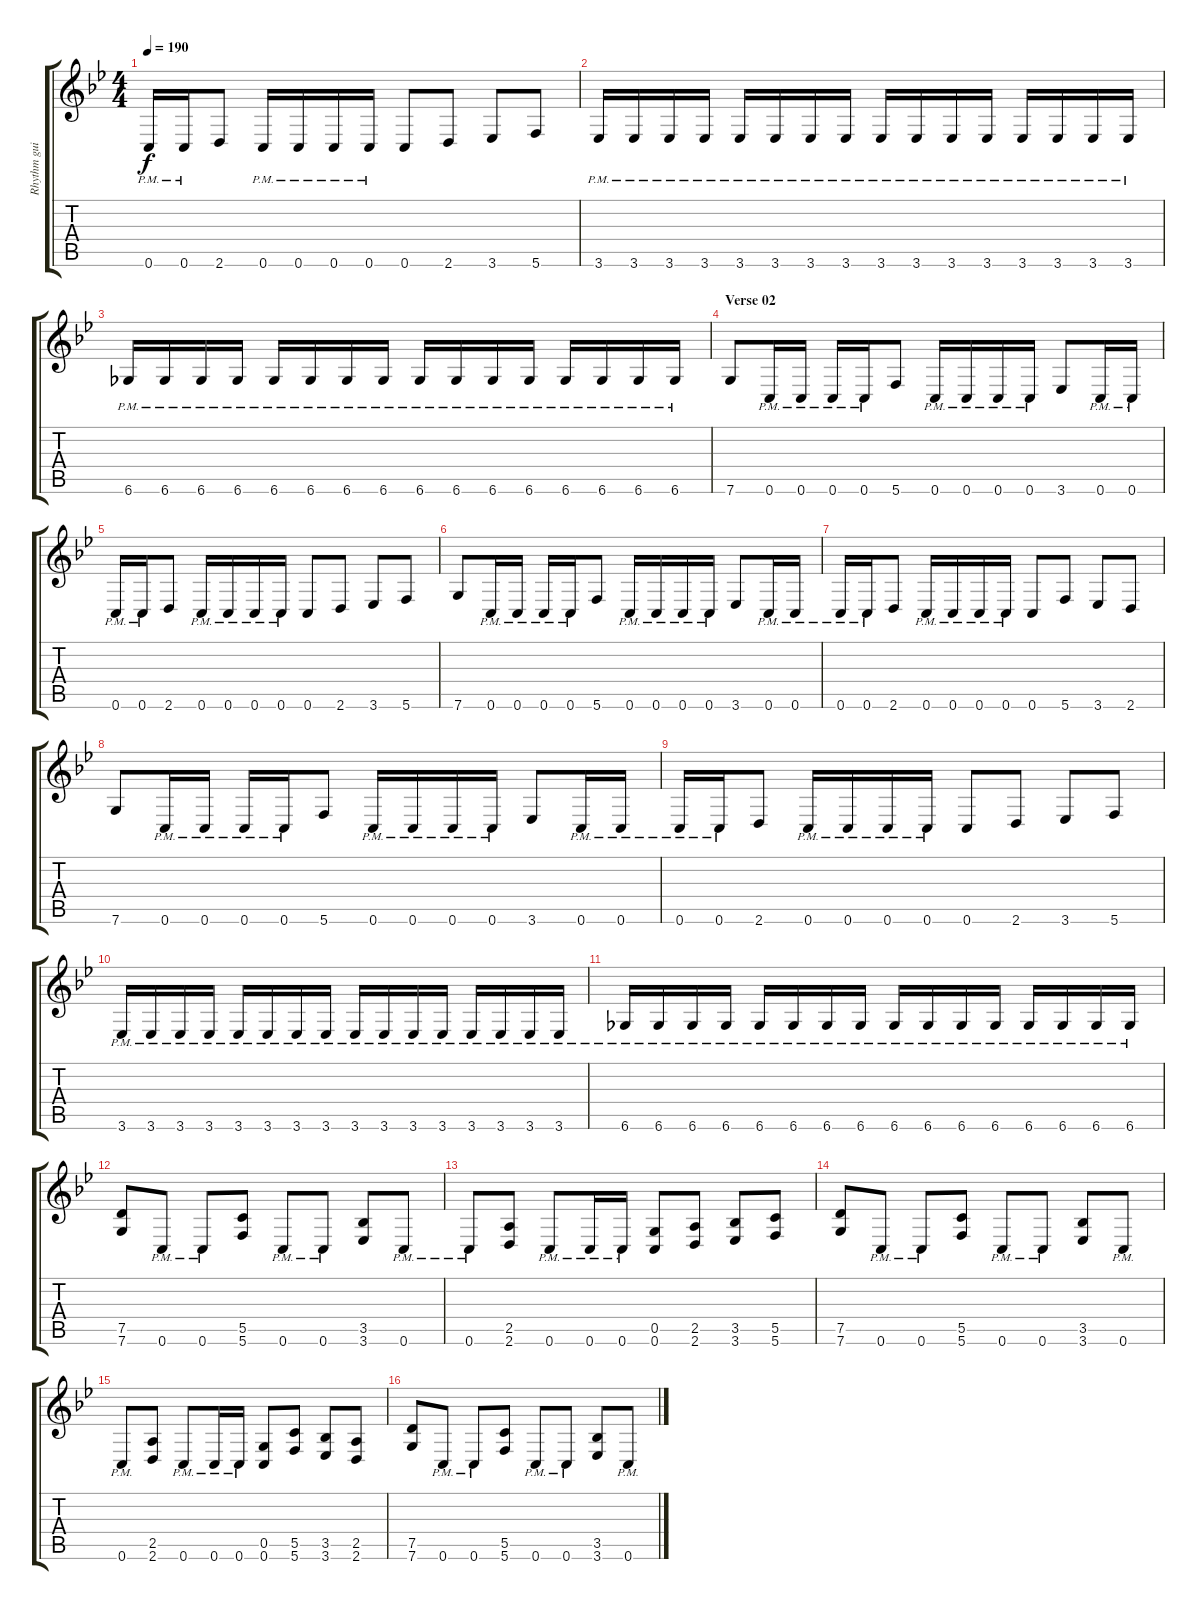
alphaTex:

\track ("Rhythm guitar 02" "Rhythm gui") {instrument overdrivenguitar}
\staff {score tabs}
\tuning (D4 A3 F3 C3 G2 C2) {hide}
\ts (4 4)
\tempo 190
\clef g2
\ks bb
0.6{pm}.16{dy f} 0.6{pm}.16 2.6.8 0.6{pm}.16 0.6{pm}.16 0.6{pm}.16 0.6{pm}.16 0.6.8 2.6.8 3.6.8 5.6.8 |
3.6{pm}.16 3.6{pm}.16 3.6{pm}.16 3.6{pm}.16 3.6{pm}.16 3.6{pm}.16 3.6{pm}.16 3.6{pm}.16 3.6{pm}.16 3.6{pm}.16 3.6{pm}.16 3.6{pm}.16 3.6{pm}.16 3.6{pm}.16 3.6{pm}.16 3.6{pm}.16 |
6.6{pm}.16 6.6{pm}.16 6.6{pm}.16 6.6{pm}.16 6.6{pm}.16 6.6{pm}.16 6.6{pm}.16 6.6{pm}.16 6.6{pm}.16 6.6{pm}.16 6.6{pm}.16 6.6{pm}.16 6.6{pm}.16 6.6{pm}.16 6.6{pm}.16 6.6{pm}.16 |
\section ("" "Verse 02")
7.6.8 0.6{pm}.16 0.6{pm}.16 0.6{pm}.16 0.6{pm}.16 5.6.8 0.6{pm}.16 0.6{pm}.16 0.6{pm}.16 0.6{pm}.16 3.6.8 0.6{pm}.16 0.6{pm}.16 |
0.6{pm}.16 0.6{pm}.16 2.6.8 0.6{pm}.16 0.6{pm}.16 0.6{pm}.16 0.6{pm}.16 0.6.8 2.6.8 3.6.8 5.6.8 |
7.6.8 0.6{pm}.16 0.6{pm}.16 0.6{pm}.16 0.6{pm}.16 5.6.8 0.6{pm}.16 0.6{pm}.16 0.6{pm}.16 0.6{pm}.16 3.6.8 0.6{pm}.16 0.6{pm}.16 |
0.6{pm}.16 0.6{pm}.16 2.6.8 0.6{pm}.16 0.6{pm}.16 0.6{pm}.16 0.6{pm}.16 0.6.8 5.6.8 3.6.8 2.6.8 |
7.6.8 0.6{pm}.16 0.6{pm}.16 0.6{pm}.16 0.6{pm}.16 5.6.8 0.6{pm}.16 0.6{pm}.16 0.6{pm}.16 0.6{pm}.16 3.6.8 0.6{pm}.16 0.6{pm}.16 |
0.6{pm}.16 0.6{pm}.16 2.6.8 0.6{pm}.16 0.6{pm}.16 0.6{pm}.16 0.6{pm}.16 0.6.8 2.6.8 3.6.8 5.6.8 |
3.6{pm}.16 3.6{pm}.16 3.6{pm}.16 3.6{pm}.16 3.6{pm}.16 3.6{pm}.16 3.6{pm}.16 3.6{pm}.16 3.6{pm}.16 3.6{pm}.16 3.6{pm}.16 3.6{pm}.16 3.6{pm}.16 3.6{pm}.16 3.6{pm}.16 3.6{pm}.16 |
6.6{pm}.16 6.6{pm}.16 6.6{pm}.16 6.6{pm}.16 6.6{pm}.16 6.6{pm}.16 6.6{pm}.16 6.6{pm}.16 6.6{pm}.16 6.6{pm}.16 6.6{pm}.16 6.6{pm}.16 6.6{pm}.16 6.6{pm}.16 6.6{pm}.16 6.6{pm}.16 |
(7.5 7.6).8 0.6{pm}.8 0.6{pm}.8 (5.5 5.6).8 0.6{pm}.8 0.6{pm}.8 (3.5 3.6).8 0.6{pm}.8 |
0.6{pm}.8 (2.5 2.6).8 0.6{pm}.8 0.6{pm}.16 0.6{pm}.16 (0.5 0.6).8 (2.5 2.6).8 (3.5 3.6).8 (5.5 5.6).8 |
(7.5 7.6).8 0.6{pm}.8 0.6{pm}.8 (5.5 5.6).8 0.6{pm}.8 0.6{pm}.8 (3.5 3.6).8 0.6{pm}.8 |
0.6{pm}.8 (2.5 2.6).8 0.6{pm}.8 0.6{pm}.16 0.6{pm}.16 (0.5 0.6).8 (5.5 5.6).8 (3.5 3.6).8 (2.5 2.6).8 |
(7.5 7.6).8 0.6{pm}.8 0.6{pm}.8 (5.5 5.6).8 0.6{pm}.8 0.6{pm}.8 (3.5 3.6).8 0.6{pm}.8
